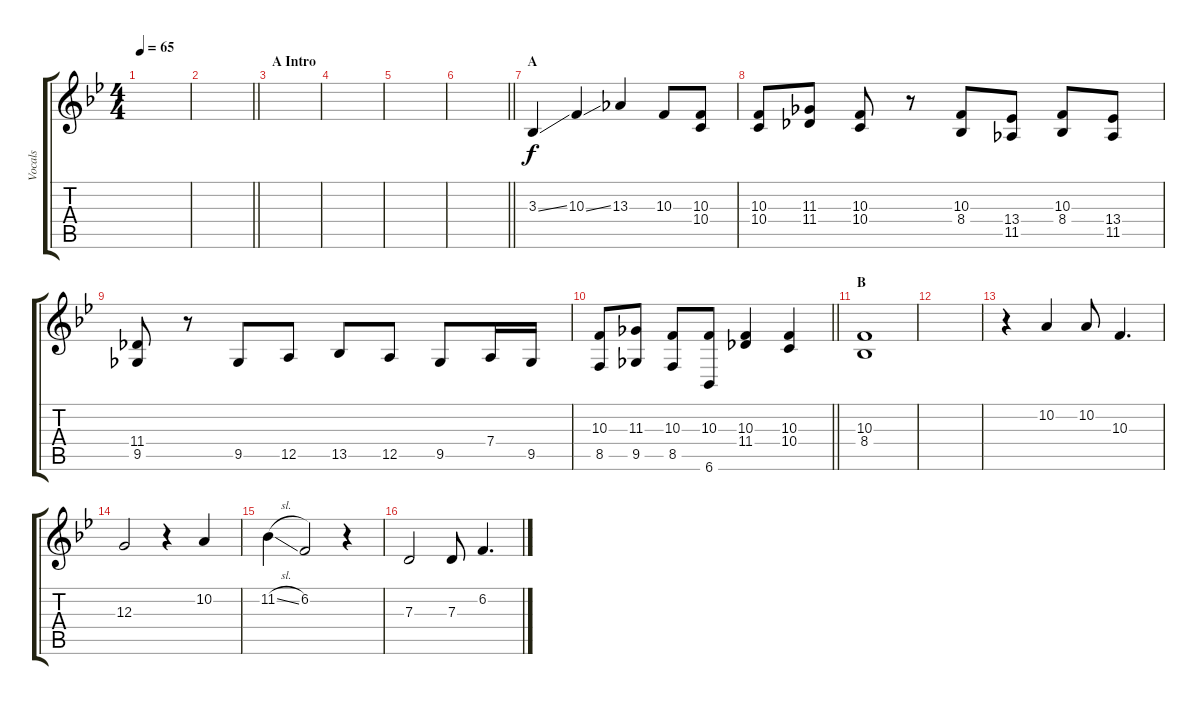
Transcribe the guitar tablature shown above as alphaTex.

\track ("Vocals" "Vocals") {instrument flute}
\staff {score tabs}
\tuning (E4 B3 G3 D3 A2 E2) {hide}
\ts (4 4)
\tempo 65
\clef g2
\ks bb
|
\barLineRight lightlight
|
\section ("" "A Intro")
|
|
|
\barLineRight lightlight
|
\section ("" "A")
3.3{ss}.4 10.3{ss}.4 13.3.4 10.3.8 (10.3 10.4).8 |
(10.3 10.4).8 (11.3 11.4).8 (10.3 10.4).8 r.8 (10.3 8.4).8 (13.4 11.5).8 (10.3 8.4).8 (13.4 11.5).8 |
(11.4 9.5).8 r.8 9.5.8 12.5.8 13.5.8 12.5.8 9.5.8 7.4.16 9.5.16 |
\barLineRight lightlight
(10.3 8.5).8 (11.3 9.5).8 (10.3 8.5).8 (10.3 6.6).8 (10.3 11.4).4 (10.3 10.4).4 |
\section ("" "B")
(10.3 8.4).1 |
|
r.4{volume 10} 10.2.4 10.2.8 10.3.4{d} |
12.3.2 r.4 10.2.4 |
11.2{sl}.4 6.2.2 r.4 |
7.3.2 7.3.8 6.2{sl}.4{d}
